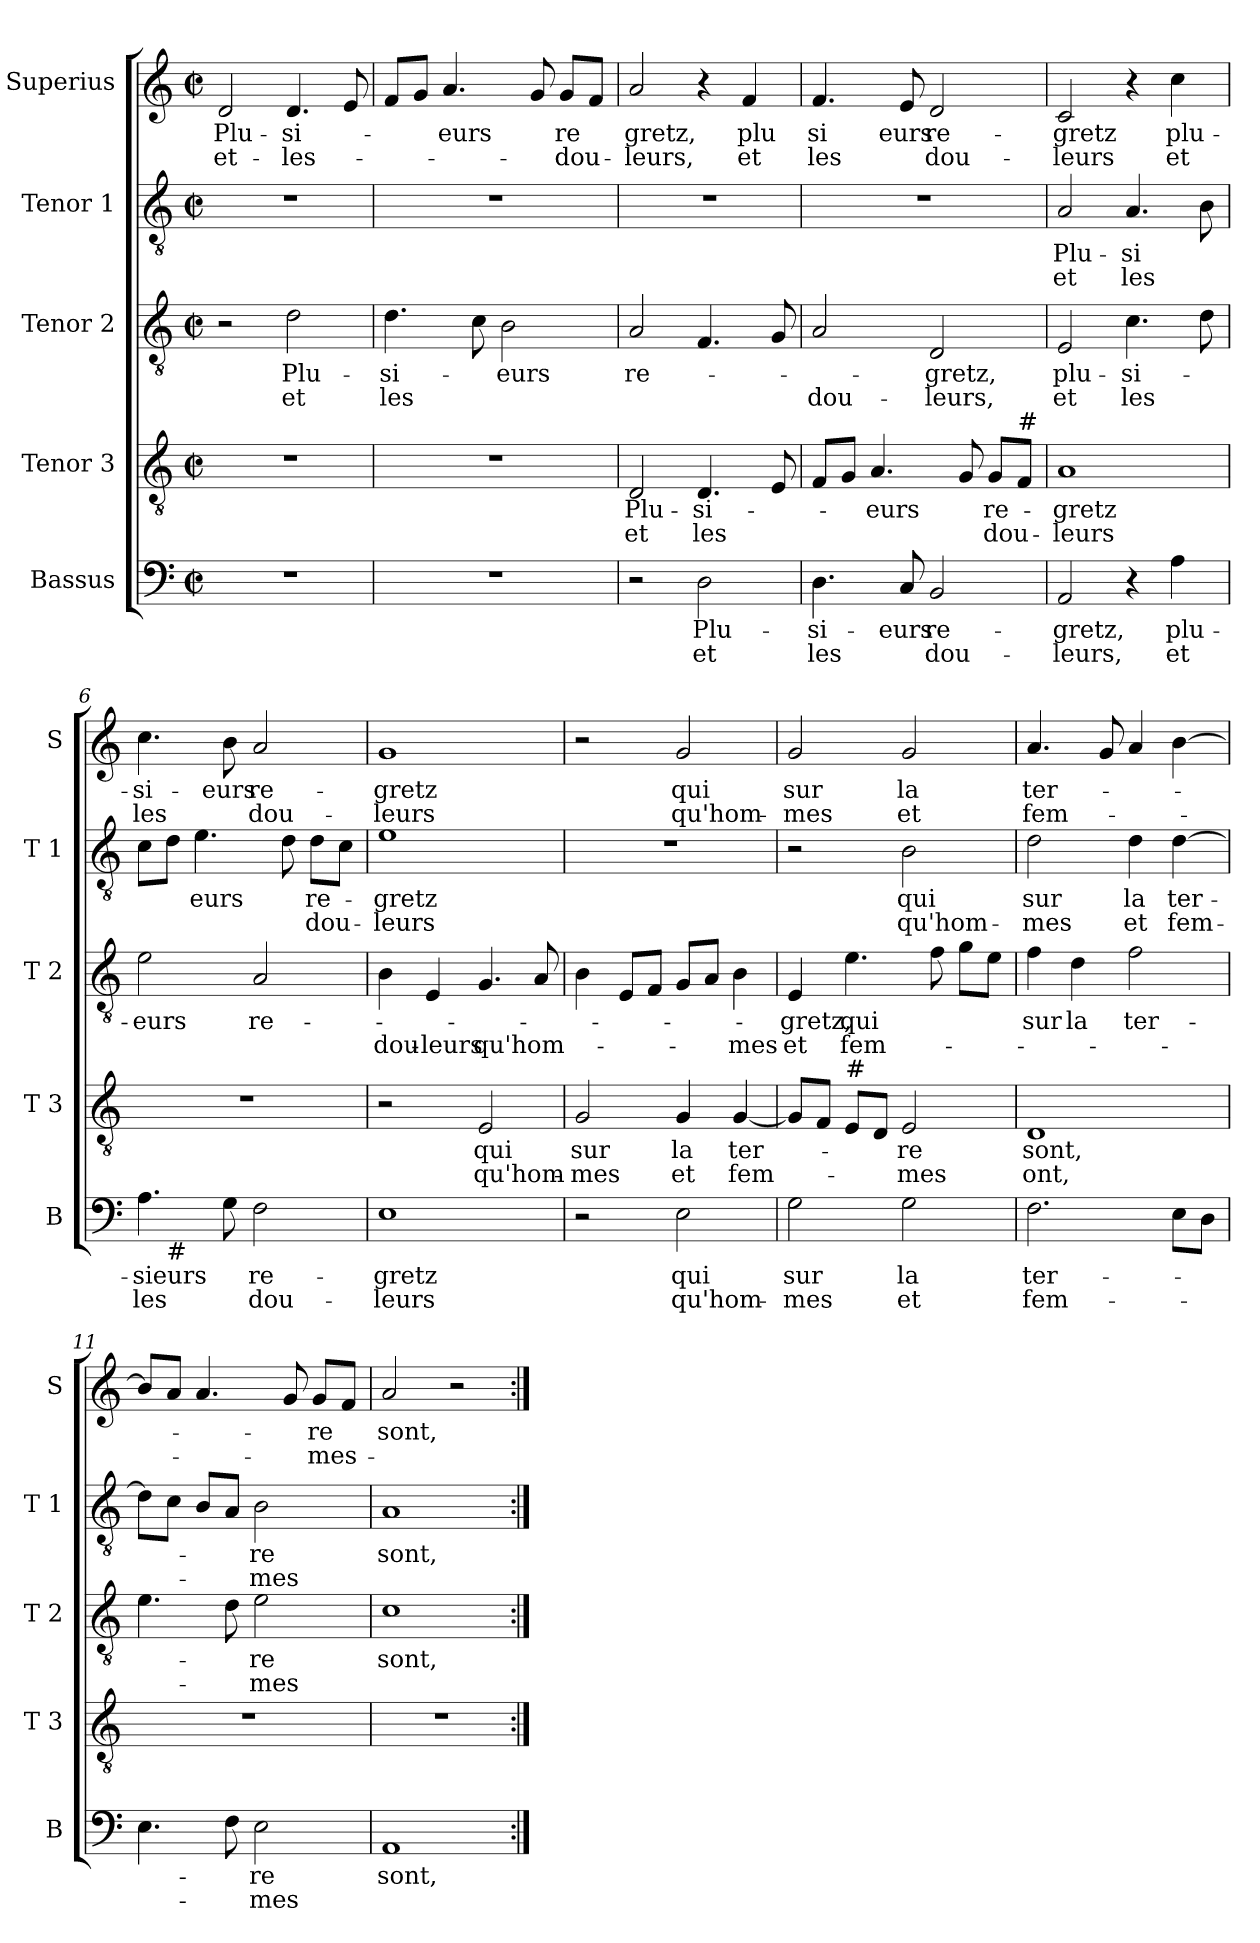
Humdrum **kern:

**kern	**text	**text	**kern	**text	**text	**kern	**text	**text	**kern	**text	**text	**kern	**text	**text
*part5	*part5	*part5	*part4	*part4	*part4	*part3	*part3	*part3	*part2	*part2	*part2	*part1	*part1	*part1
*staff5	*staff5	*staff5	*staff4	*staff4	*staff4	*staff3	*staff3	*staff3	*staff2	*staff2	*staff2	*staff1	*staff1	*staff1
*I"Bassus	*	*	*I"Tenor 3	*	*	*I"Tenor 2	*	*	*I"Tenor 1	*	*	*I"Superius	*	*
*I'B	*	*	*I'T 3	*	*	*I'T 2	*	*	*I'T 1	*	*	*I'S	*	*
*clefF4	*	*	*clefGv2	*	*	*clefGv2	*	*	*clefGv2	*	*	*clefG2	*	*
*k[]	*	*	*k[]	*	*	*k[]	*	*	*k[]	*	*	*k[]	*	*
*C:	*	*	*C:	*	*	*C:	*	*	*C:	*	*	*C:	*	*
*M2/2	*	*	*M2/2	*	*	*M2/2	*	*	*M2/2	*	*	*M2/2	*	*
*met(c|)	*	*	*met(c|)	*	*	*met(c|)	*	*	*met(c|)	*	*	*met(c|)	*	*
=1	=1	=1	=1	=1	=1	=1	=1	=1	=1	=1	=1	=1	=1	=1
1r	.	.	1r	.	.	2r	.	.	1r	.	.	2d/	Plu-	et-
.	.	.	.	.	.	2d\	Plu-	et	.	.	.	4.d/	-si-	-les-
.	.	.	.	.	.	.	.	.	.	.	.	8e/	.	.
=2	=2	=2	=2	=2	=2	=2	=2	=2	=2	=2	=2	=2	=2	=2
1r	.	.	1r	.	.	4.d\	-si-	les	1r	.	.	8f/L	.	.
.	.	.	.	.	.	.	.	.	.	.	.	8g/J	.	.
.	.	.	.	.	.	.	.	.	.	.	.	4.a/	-eurs	.
.	.	.	.	.	.	8c\	.	.	.	.	.	.	.	.
.	.	.	.	.	.	2B\	-eurs	.	.	.	.	.	.	.
.	.	.	.	.	.	.	.	.	.	.	.	8g/	.	.
.	.	.	.	.	.	.	.	.	.	.	.	8g/L	re	-dou-
.	.	.	.	.	.	.	.	.	.	.	.	8f/J	.	.
=3	=3	=3	=3	=3	=3	=3	=3	=3	=3	=3	=3	=3	=3	=3
2r	.	.	2D/	Plu-	et	2A/	re-	.	1r	.	.	2a/	gretz,	-leurs,
2D\	Plu-	et	4.D/	-si-	les	4.F/	.	.	.	.	.	4r	.	.
.	.	.	.	.	.	.	.	.	.	.	.	4f/	plu	et
.	.	.	8E/	.	.	8G/	.	.	.	.	.	.	.	.
=4	=4	=4	=4	=4	=4	=4	=4	=4	=4	=4	=4	=4	=4	=4
4.D\	-si-	les	8F/L	.	.	2A/	.	dou-	1r	.	.	4.f/	si	les
.	.	.	8G/J	.	.	.	.	.	.	.	.	.	.	.
.	.	.	4.A/	-eurs	.	.	.	.	.	.	.	.	.	.
8C/	-eurs	.	.	.	.	.	.	.	.	.	.	8e/	eurs	.
2BB/	re-	dou-	.	.	.	2D/	-gretz,	-leurs,	.	.	.	2d/	re-	dou-
.	.	.	8G/	.	.	.	.	.	.	.	.	.	.	.
.	.	.	8G/L	re-	dou-	.	.	.	.	.	.	.	.	.
!	!	!	!LO:TX:a:t=#	!	!	!	!	!	!	!	!	!	!	!
.	.	.	8F/J	.	.	.	.	.	.	.	.	.	.	.
=5	=5	=5	=5	=5	=5	=5	=5	=5	=5	=5	=5	=5	=5	=5
2AA/	-gretz,	-leurs,	1A	-gretz	-leurs	2E/	plu-	et	2A/	Plu-	et	2c/	-gretz	-leurs
4r	.	.	.	.	.	4.c\	-si-	les	4.A/	-si	les	4r	.	.
4A\	plu-	et	.	.	.	.	.	.	.	.	.	4cc\	plu-	et
.	.	.	.	.	.	8d\	.	.	8B\	.	.	.	.	.
=6	=6	=6	=6	=6	=6	=6	=6	=6	=6	=6	=6	=6	=6	=6
*^	*	*	*	*	*	*	*	*	*	*	*	*	*	*
4.A\	8ryy	-sieurs	les	1r	.	.	2e\	-eurs	.	8c\L	.	.	4.cc\	-si-	les
!	!LO:TX:b:t=#	!	!	!	!	!	!	!	!	!	!	!	!	!	!
.	2..ryy	.	.	.	.	.	.	.	.	8d\J	.	.	.	.	.
.	.	.	.	.	.	.	.	.	.	4.e\	eurs	.	.	.	.
8G\	.	.	.	.	.	.	.	.	.	.	.	.	8b\	-eurs	.
2F\	.	re-	dou-	.	.	.	2A/	re-	.	.	.	.	2a/	re-	dou-
.	.	.	.	.	.	.	.	.	.	8d\	.	.	.	.	.
.	.	.	.	.	.	.	.	.	.	8d\L	re-	dou-	.	.	.
.	.	.	.	.	.	.	.	.	.	8c\J	.	.	.	.	.
*v	*v	*	*	*	*	*	*	*	*	*	*	*	*	*	*
!!LO:LB:g=z
=7	=7	=7	=7	=7	=7	=7	=7	=7	=7	=7	=7	=7	=7	=7
1E	-gretz	-leurs	2r	.	.	4B\	.	dou-	1e	-gretz	-leurs	1g	-gretz	-leurs
.	.	.	.	.	.	4E/	.	-leurs	.	.	.	.	.	.
.	.	.	2E/	qui	qu'hom-	4.G/	.	qu'hom-	.	.	.	.	.	.
.	.	.	.	.	.	8A/	.	.	.	.	.	.	.	.
=8	=8	=8	=8	=8	=8	=8	=8	=8	=8	=8	=8	=8	=8	=8
2r	.	.	2G/	sur	-mes	4B\	.	.	1r	.	.	2r	.	.
.	.	.	.	.	.	8E/L	.	.	.	.	.	.	.	.
.	.	.	.	.	.	8F/J	.	.	.	.	.	.	.	.
2E\	qui	qu'hom-	4G/	la	et	8G/L	.	.	.	.	.	2g/	qui	qu'hom-
.	.	.	.	.	.	8A/J	.	.	.	.	.	.	.	.
.	.	.	[4G/	ter-	fem-	4B\	.	-mes	.	.	.	.	.	.
=9	=9	=9	=9	=9	=9	=9	=9	=9	=9	=9	=9	=9	=9	=9
2G\	sur	-mes	8G/L]	.	.	4E/	-gretz,	et	2r	.	.	2g/	sur	-mes
.	.	.	8F/J	.	.	.	.	.	.	.	.	.	.	.
!	!	!	!LO:TX:a:t=#	!	!	!	!	!	!	!	!	!	!	!
.	.	.	8E/L	.	.	4.e\	qui	fem-	.	.	.	.	.	.
.	.	.	8D/J	.	.	.	.	.	.	.	.	.	.	.
2G\	la	et	2E/	-re	-mes	.	.	.	2B\	qui	qu'hom-	2g/	la	et
.	.	.	.	.	.	8f\	.	.	.	.	.	.	.	.
.	.	.	.	.	.	8g\L	.	.	.	.	.	.	.	.
.	.	.	.	.	.	8e\J	.	.	.	.	.	.	.	.
=10	=10	=10	=10	=10	=10	=10	=10	=10	=10	=10	=10	=10	=10	=10
2.F\	ter-	fem-	1D	sont,	ont,	4f\	sur	.	2d\	sur	-mes	4.a/	ter-	fem-
.	.	.	.	.	.	4d\	la	.	.	.	.	.	.	.
.	.	.	.	.	.	.	.	.	.	.	.	8g/	.	.
.	.	.	.	.	.	2f\	ter-	.	4d\	la	et	4a/	.	.
8E\L	.	.	.	.	.	.	.	.	[4d\	ter-	fem-	[4b\	.	.
8D\J	.	.	.	.	.	.	.	.	.	.	.	.	.	.
=11	=11	=11	=11	=11	=11	=11	=11	=11	=11	=11	=11	=11	=11	=11
4.E\	.	.	1r	.	.	4.e\	.	.	8d\L]	.	.	8b/L]	.	.
.	.	.	.	.	.	.	.	.	8c\J	.	.	8a/J	.	.
.	.	.	.	.	.	.	.	.	8B/L	.	.	4.a/	.	.
8F\	.	.	.	.	.	8d\	.	.	8A/J	.	.	.	.	.
2E\	-re	-mes	.	.	.	2e\	-re	-mes	2B\	-re	-mes	.	.	.
.	.	.	.	.	.	.	.	.	.	.	.	8g/	.	.
.	.	.	.	.	.	.	.	.	.	.	.	8g/L	-re	-mes-
.	.	.	.	.	.	.	.	.	.	.	.	8f/J	.	.
=12	=12	=12	=12	=12	=12	=12	=12	=12	=12	=12	=12	=12	=12	=12
1AA	sont,	.	1r	.	.	1c	sont,	.	1A	sont,	.	2a/	sont,	.
.	.	.	.	.	.	.	.	.	.	.	.	2r	.	.
=:|!	=:|!	=:|!	=:|!	=:|!	=:|!	=:|!	=:|!	=:|!	=:|!	=:|!	=:|!	=:|!	=:|!	=:|!
*-	*-	*-	*-	*-	*-	*-	*-	*-	*-	*-	*-	*-	*-	*-
